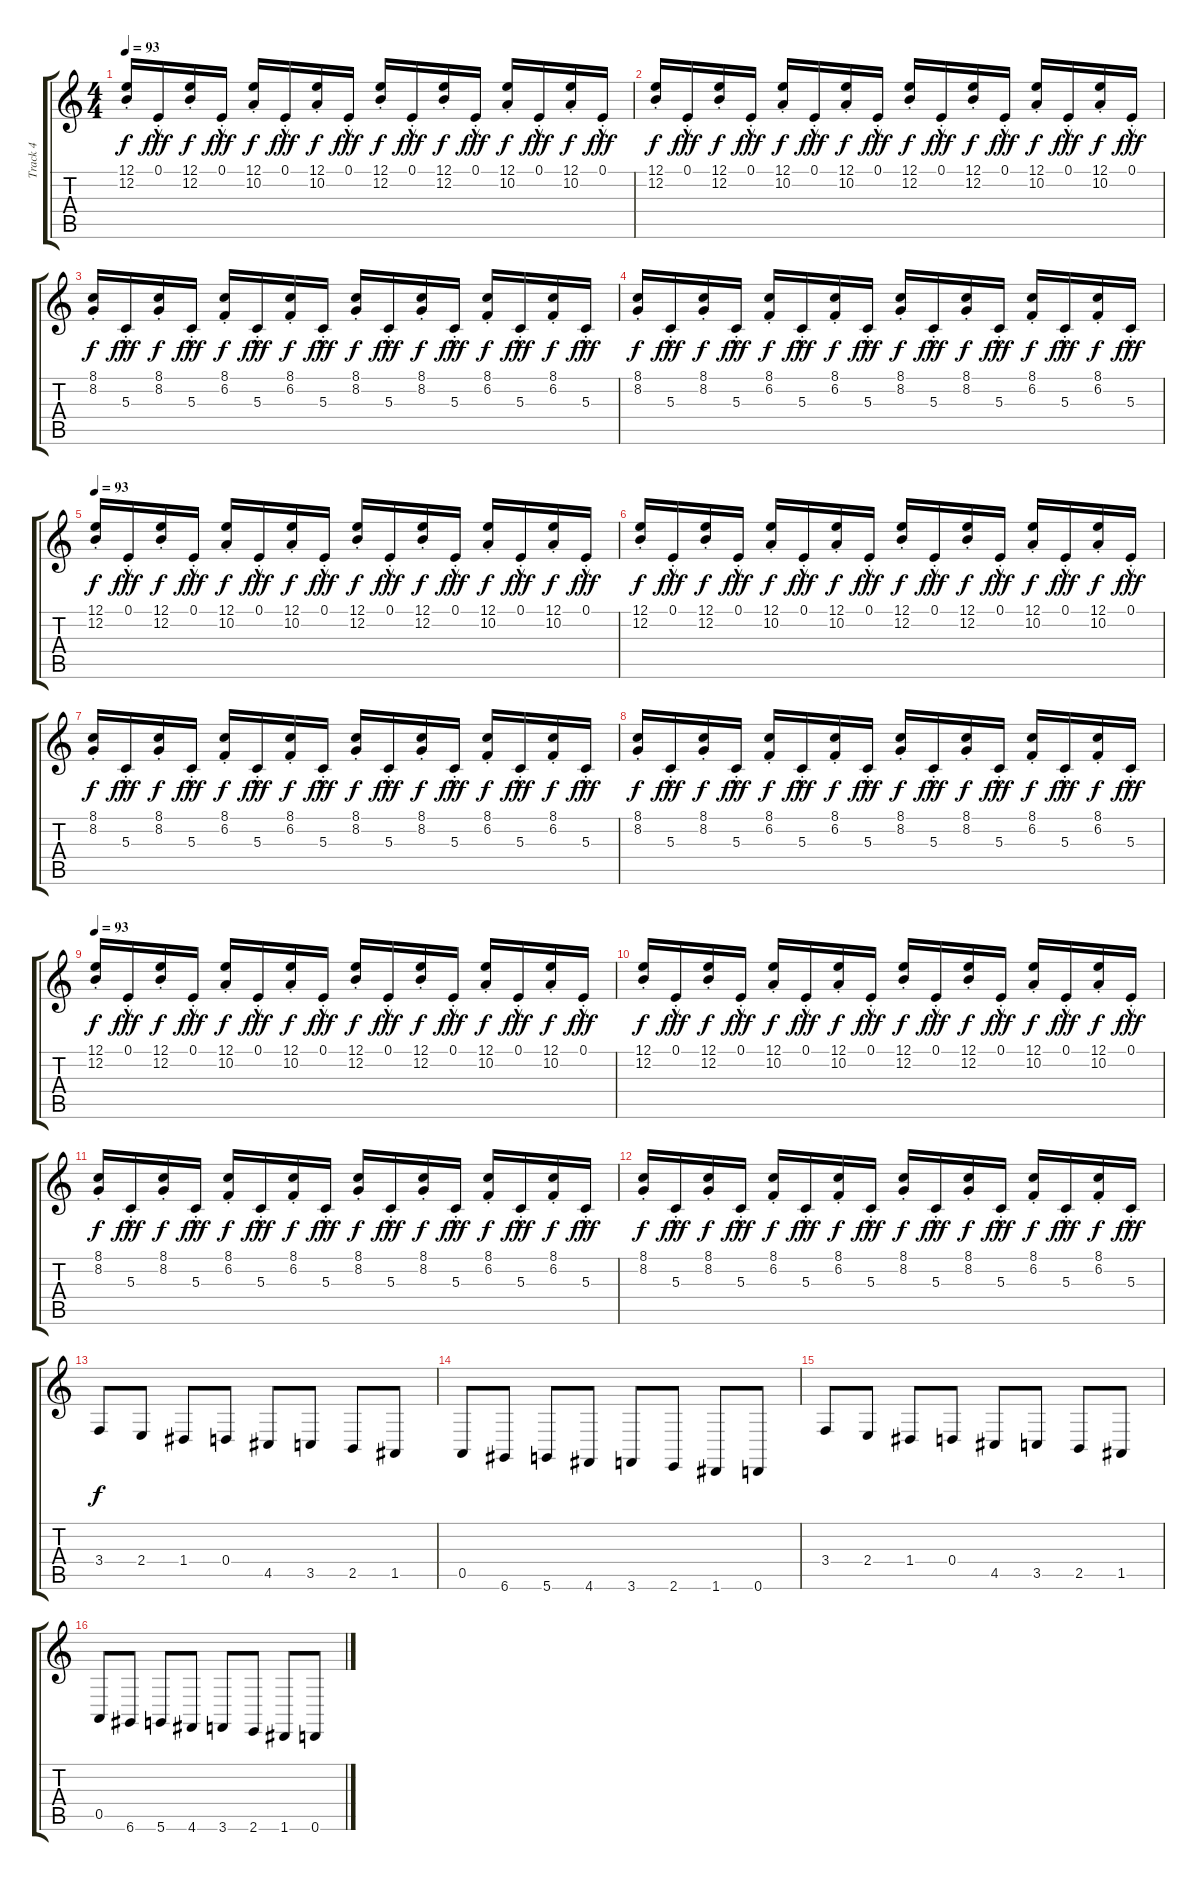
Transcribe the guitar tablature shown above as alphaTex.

\track ("Track 4" "Track 4") {instrument stringensemble1}
\staff {score tabs}
\tuning (E4 B3 G3 D3 A2 D2) {hide}
\ts (4 4)
\tempo 93
\clef g2
\ks c
(12.1{st} 12.2{st}).16{dy f} 0.1{hac st}.16{dy fff} (12.1{st} 12.2{st}).16{dy f} 0.1{hac st}.16{dy fff} (12.1{st} 10.2{st}).16{dy f} 0.1{hac st}.16{dy fff} (12.1{st} 10.2{st}).16{dy f} 0.1{hac st}.16{dy fff} (12.1{st} 12.2{st}).16{dy f} 0.1{hac st}.16{dy fff} (12.1{st} 12.2{st}).16{dy f} 0.1{hac st}.16{dy fff} (12.1{st} 10.2{st}).16{dy f} 0.1{hac st}.16{dy fff} (12.1{st} 10.2{st}).16{dy f} 0.1{hac st}.16{dy fff} |
(12.1{st} 12.2{st}).16{dy f} 0.1{hac st}.16{dy fff} (12.1{st} 12.2{st}).16{dy f} 0.1{hac st}.16{dy fff} (12.1{st} 10.2{st}).16{dy f} 0.1{hac st}.16{dy fff} (12.1{st} 10.2{st}).16{dy f} 0.1{hac st}.16{dy fff} (12.1{st} 12.2{st}).16{dy f} 0.1{hac st}.16{dy fff} (12.1{st} 12.2{st}).16{dy f} 0.1{hac st}.16{dy fff} (12.1{st} 10.2{st}).16{dy f} 0.1{hac st}.16{dy fff} (12.1{st} 10.2{st}).16{dy f} 0.1{hac st}.16{dy fff} |
(8.1{st} 8.2{st}).16{dy f} 5.3{hac st}.16{dy fff} (8.1{st} 8.2{st}).16{dy f} 5.3{hac st}.16{dy fff} (8.1{st} 6.2{st}).16{dy f} 5.3{hac st}.16{dy fff} (8.1{st} 6.2{st}).16{dy f} 5.3{hac st}.16{dy fff} (8.1{st} 8.2{st}).16{dy f} 5.3{hac st}.16{dy fff} (8.1{st} 8.2{st}).16{dy f} 5.3{hac st}.16{dy fff} (8.1{st} 6.2{st}).16{dy f} 5.3{hac st}.16{dy fff} (8.1{st} 6.2{st}).16{dy f} 5.3{hac st}.16{dy fff} |
(8.1{st} 8.2{st}).16{dy f} 5.3{hac st}.16{dy fff} (8.1{st} 8.2{st}).16{dy f} 5.3{hac st}.16{dy fff} (8.1{st} 6.2{st}).16{dy f} 5.3{hac st}.16{dy fff} (8.1{st} 6.2{st}).16{dy f} 5.3{hac st}.16{dy fff} (8.1{st} 8.2{st}).16{dy f} 5.3{hac st}.16{dy fff} (8.1{st} 8.2{st}).16{dy f} 5.3{hac st}.16{dy fff} (8.1{st} 6.2{st}).16{dy f} 5.3{hac st}.16{dy fff} (8.1{st} 6.2{st}).16{dy f} 5.3{hac st}.16{dy fff} |
\tempo 93
(12.1{st} 12.2{st}).16{dy f} 0.1{hac st}.16{dy fff} (12.1{st} 12.2{st}).16{dy f} 0.1{hac st}.16{dy fff} (12.1{st} 10.2{st}).16{dy f} 0.1{hac st}.16{dy fff} (12.1{st} 10.2{st}).16{dy f} 0.1{hac st}.16{dy fff} (12.1{st} 12.2{st}).16{dy f} 0.1{hac st}.16{dy fff} (12.1{st} 12.2{st}).16{dy f} 0.1{hac st}.16{dy fff} (12.1{st} 10.2{st}).16{dy f} 0.1{hac st}.16{dy fff} (12.1{st} 10.2{st}).16{dy f} 0.1{hac st}.16{dy fff} |
(12.1{st} 12.2{st}).16{dy f} 0.1{hac st}.16{dy fff} (12.1{st} 12.2{st}).16{dy f} 0.1{hac st}.16{dy fff} (12.1{st} 10.2{st}).16{dy f} 0.1{hac st}.16{dy fff} (12.1{st} 10.2{st}).16{dy f} 0.1{hac st}.16{dy fff} (12.1{st} 12.2{st}).16{dy f} 0.1{hac st}.16{dy fff} (12.1{st} 12.2{st}).16{dy f} 0.1{hac st}.16{dy fff} (12.1{st} 10.2{st}).16{dy f} 0.1{hac st}.16{dy fff} (12.1{st} 10.2{st}).16{dy f} 0.1{hac st}.16{dy fff} |
(8.1{st} 8.2{st}).16{dy f} 5.3{hac st}.16{dy fff} (8.1{st} 8.2{st}).16{dy f} 5.3{hac st}.16{dy fff} (8.1{st} 6.2{st}).16{dy f} 5.3{hac st}.16{dy fff} (8.1{st} 6.2{st}).16{dy f} 5.3{hac st}.16{dy fff} (8.1{st} 8.2{st}).16{dy f} 5.3{hac st}.16{dy fff} (8.1{st} 8.2{st}).16{dy f} 5.3{hac st}.16{dy fff} (8.1{st} 6.2{st}).16{dy f} 5.3{hac st}.16{dy fff} (8.1{st} 6.2{st}).16{dy f} 5.3{hac st}.16{dy fff} |
(8.1{st} 8.2{st}).16{dy f} 5.3{hac st}.16{dy fff} (8.1{st} 8.2{st}).16{dy f} 5.3{hac st}.16{dy fff} (8.1{st} 6.2{st}).16{dy f} 5.3{hac st}.16{dy fff} (8.1{st} 6.2{st}).16{dy f} 5.3{hac st}.16{dy fff} (8.1{st} 8.2{st}).16{dy f} 5.3{hac st}.16{dy fff} (8.1{st} 8.2{st}).16{dy f} 5.3{hac st}.16{dy fff} (8.1{st} 6.2{st}).16{dy f} 5.3{hac st}.16{dy fff} (8.1{st} 6.2{st}).16{dy f} 5.3{hac st}.16{dy fff} |
\tempo 93
(12.1{st} 12.2{st}).16{dy f} 0.1{hac st}.16{dy fff} (12.1{st} 12.2{st}).16{dy f} 0.1{hac st}.16{dy fff} (12.1{st} 10.2{st}).16{dy f} 0.1{hac st}.16{dy fff} (12.1{st} 10.2{st}).16{dy f} 0.1{hac st}.16{dy fff} (12.1{st} 12.2{st}).16{dy f} 0.1{hac st}.16{dy fff} (12.1{st} 12.2{st}).16{dy f} 0.1{hac st}.16{dy fff} (12.1{st} 10.2{st}).16{dy f} 0.1{hac st}.16{dy fff} (12.1{st} 10.2{st}).16{dy f} 0.1{hac st}.16{dy fff} |
(12.1{st} 12.2{st}).16{dy f} 0.1{hac st}.16{dy fff} (12.1{st} 12.2{st}).16{dy f} 0.1{hac st}.16{dy fff} (12.1{st} 10.2{st}).16{dy f} 0.1{hac st}.16{dy fff} (12.1{st} 10.2{st}).16{dy f} 0.1{hac st}.16{dy fff} (12.1{st} 12.2{st}).16{dy f} 0.1{hac st}.16{dy fff} (12.1{st} 12.2{st}).16{dy f} 0.1{hac st}.16{dy fff} (12.1{st} 10.2{st}).16{dy f} 0.1{hac st}.16{dy fff} (12.1{st} 10.2{st}).16{dy f} 0.1{hac st}.16{dy fff} |
(8.1{st} 8.2{st}).16{dy f} 5.3{hac st}.16{dy fff} (8.1{st} 8.2{st}).16{dy f} 5.3{hac st}.16{dy fff} (8.1{st} 6.2{st}).16{dy f} 5.3{hac st}.16{dy fff} (8.1{st} 6.2{st}).16{dy f} 5.3{hac st}.16{dy fff} (8.1{st} 8.2{st}).16{dy f} 5.3{hac st}.16{dy fff} (8.1{st} 8.2{st}).16{dy f} 5.3{hac st}.16{dy fff} (8.1{st} 6.2{st}).16{dy f} 5.3{hac st}.16{dy fff} (8.1{st} 6.2{st}).16{dy f} 5.3{hac st}.16{dy fff} |
(8.1{st} 8.2{st}).16{dy f} 5.3{hac st}.16{dy fff} (8.1{st} 8.2{st}).16{dy f} 5.3{hac st}.16{dy fff} (8.1{st} 6.2{st}).16{dy f} 5.3{hac st}.16{dy fff} (8.1{st} 6.2{st}).16{dy f} 5.3{hac st}.16{dy fff} (8.1{st} 8.2{st}).16{dy f} 5.3{hac st}.16{dy fff} (8.1{st} 8.2{st}).16{dy f} 5.3{hac st}.16{dy fff} (8.1{st} 6.2{st}).16{dy f} 5.3{hac st}.16{dy fff} (8.1{st} 6.2{st}).16{dy f} 5.3{hac st}.16{dy fff} |
3.4.8{dy f} 2.4.8 1.4.8 0.4.8 4.5.8 3.5.8 2.5.8 1.5.8 |
0.5.8 6.6.8 5.6.8 4.6.8 3.6.8 2.6.8 1.6.8 0.6.8 |
3.4.8 2.4.8 1.4.8 0.4.8 4.5.8 3.5.8 2.5.8 1.5.8 |
0.5.8 6.6.8 5.6.8 4.6.8 3.6.8 2.6.8 1.6.8 0.6.8
